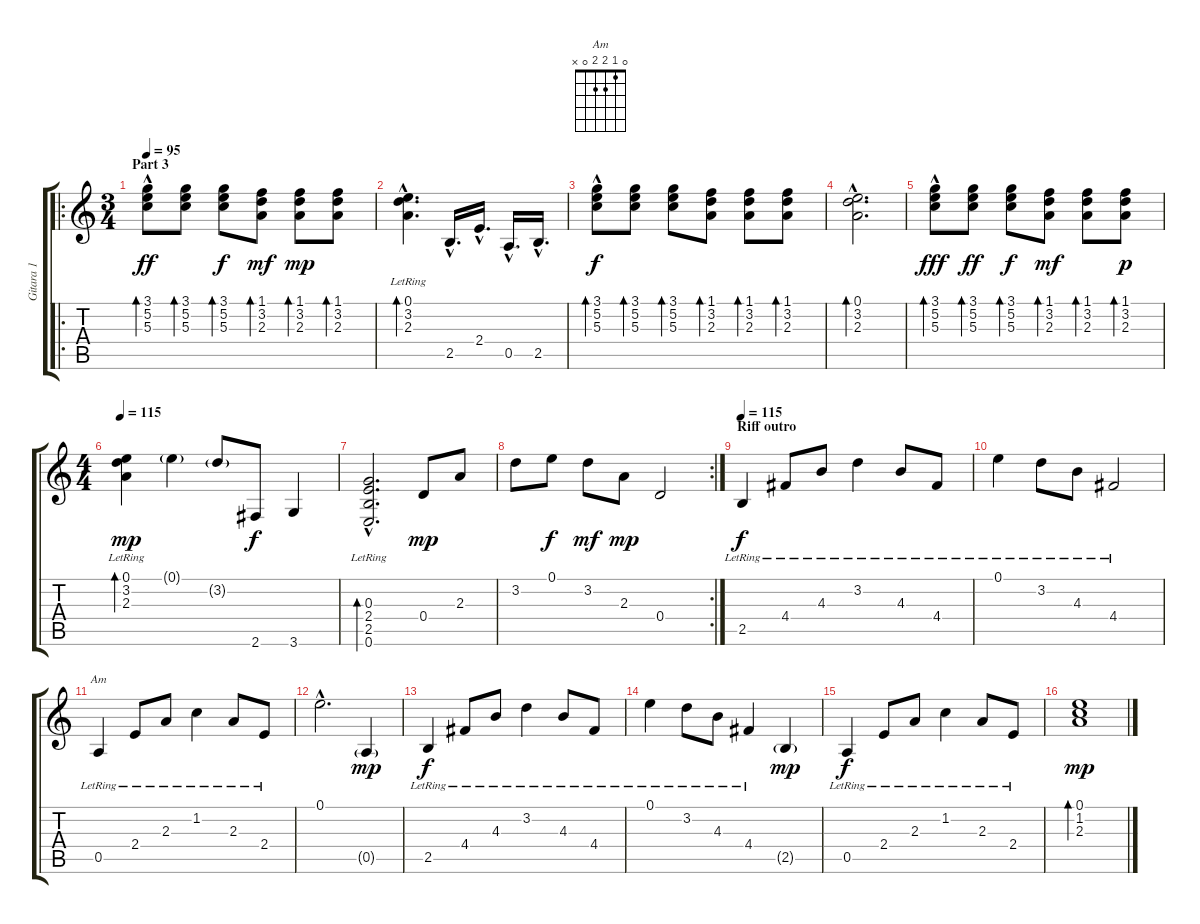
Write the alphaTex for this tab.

\track ("Gitara 1" "Gitara 1") {instrument acousticguitarsteel}
\staff {score tabs}
\tuning (E4 B3 G3 D3 A2 E2) {hide}
\chord ("Am" 0 1 2 2 0 x)
\ro
\ts (3 4)
\section ("" "Part 3")
\tempo 95
\clef g2
\ks c
(3.1 5.2{hac} 5.3).8{bd 480 dy ff} (3.1 5.2 5.3).8{bd 480} (3.1 5.2 5.3).8{bd 480 dy f} (1.1 3.2 2.3).8{bd 480 dy mf} (1.1 3.2 2.3).8{bd 480 dy mp} (1.1 3.2 2.3).8{bd 480} |
(0.1{hac lr} 3.2{hac lr} 2.3{hac lr}).4{d bd 480} 2.5{hac}.16{d} 2.4{hac}.16{d} 0.5{hac}.16{d} 2.5{hac}.16{d} |
(3.1 5.2{hac} 5.3).8{bd 480 dy f} (3.1 5.2 5.3).8{bd 480} (3.1 5.2 5.3).8{bd 480} (1.1 3.2 2.3).8{bd 480} (1.1 3.2 2.3).8{bd 480} (1.1 3.2 2.3).8{bd 480} |
(0.1{hac} 3.2{hac} 2.3{hac}).2{d bd 480} |
(3.1 5.2{hac} 5.3).8{bd 480 dy fff} (3.1 5.2 5.3).8{bd 480 dy ff} (3.1 5.2 5.3).8{bd 480 dy f} (1.1 3.2 2.3).8{bd 480 dy mf} (1.1 3.2 2.3).8{bd 480} (1.1 3.2 2.3).8{bd 480 dy p} |
\ts (4 4)
\tempo 115
(0.1{lr} 3.2{lr} 2.3{lr}).4{bd 480 dy mp} 0.1{g}.4 3.2{g}.8 2.6.8{dy f} 3.6.4 |
(0.3{hac lr} 2.4{hac lr} 2.5{hac lr} 0.6{hac lr}).2{d bd 480} 0.4.8{dy mp} 2.3.8 |
\rc 2
3.2.8 0.1.8{dy f} 3.2.8{dy mf} 2.3.8{dy mp} 0.4.2 |
\section ("" "Riff outro")
\tempo 115
2.5{lr}.4{dy f} 4.4{lr}.8 4.3{lr}.8 3.2{lr}.4 4.3{lr}.8 4.4{lr}.8 |
0.1{lr}.4 3.2{lr}.8 4.3{lr}.8 4.4{lr}.2 |
0.5{lr}.4{ch "Am"} 2.4{lr}.8 2.3{lr}.8 1.2{lr}.4 2.3{lr}.8 2.4{lr}.8 |
0.1{hac}.2{d} 0.5{g}.4{dy mp} |
2.5{lr}.4{dy f} 4.4{lr}.8 4.3{lr}.8 3.2{lr}.4 4.3{lr}.8 4.4{lr}.8 |
0.1{lr}.4 3.2{lr}.8 4.3{lr}.8 4.4{lr}.4 2.5{g}.4{dy mp} |
0.5{lr}.4{dy f} 2.4{lr}.8 2.3{lr}.8 1.2{lr}.4 2.3{lr}.8 2.4{lr}.8 |
(0.1 1.2 2.3).1{bd 60 dy mp}
